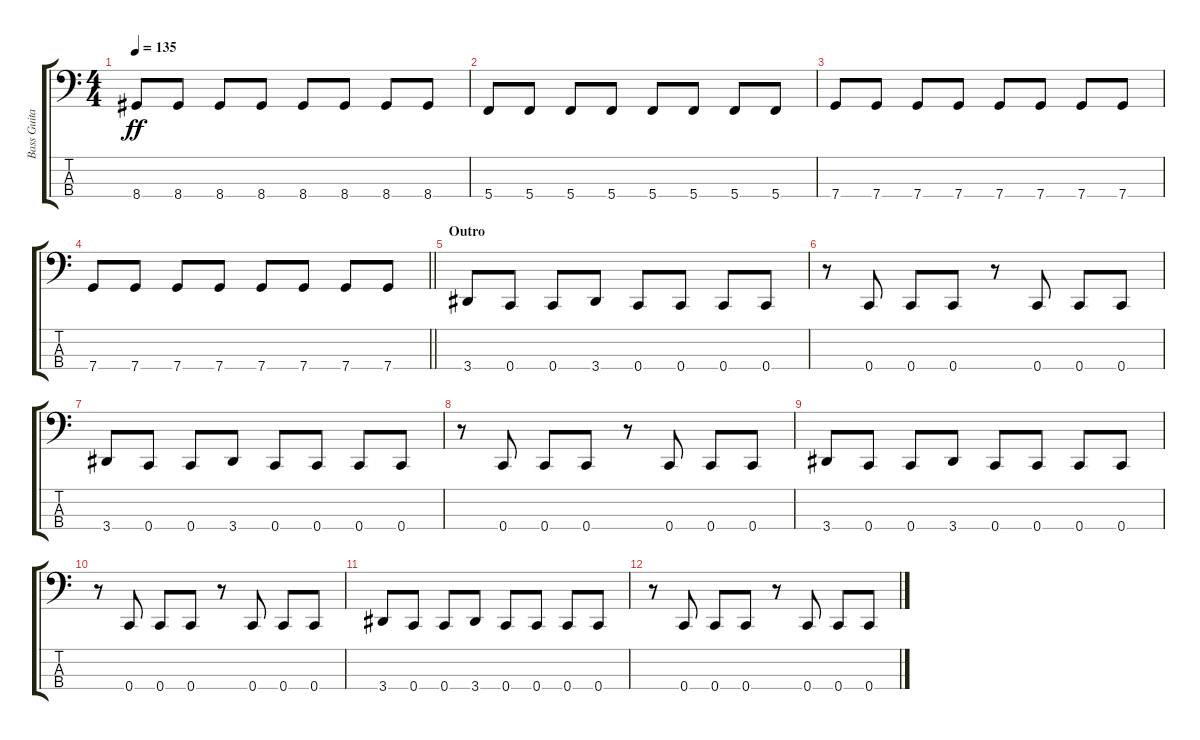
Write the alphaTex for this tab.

\track ("Bass Guitar" "Bass Guita") {instrument electricbasspick}
\staff {score tabs}
\tuning (F2 C2 G1 C1) {hide}
\ts (4 4)
\tempo 135
\clef f4
\ks c
8.4.8{dy ff} 8.4.8 8.4.8 8.4.8 8.4.8 8.4.8 8.4.8 8.4.8 |
5.4.8 5.4.8 5.4.8 5.4.8 5.4.8 5.4.8 5.4.8 5.4.8 |
7.4.8 7.4.8 7.4.8 7.4.8 7.4.8 7.4.8 7.4.8 7.4.8 |
\barLineRight lightlight
7.4.8 7.4.8 7.4.8 7.4.8 7.4.8 7.4.8 7.4.8 7.4.8 |
\section ("" "Outro")
3.4.8 0.4.8 0.4.8 3.4.8 0.4.8 0.4.8 0.4.8 0.4.8 |
r.8 0.4.8 0.4.8 0.4.8 r.8 0.4.8 0.4.8 0.4.8 |
3.4.8 0.4.8 0.4.8 3.4.8 0.4.8 0.4.8 0.4.8 0.4.8 |
r.8 0.4.8 0.4.8 0.4.8 r.8 0.4.8 0.4.8 0.4.8 |
3.4.8 0.4.8 0.4.8 3.4.8 0.4.8 0.4.8 0.4.8 0.4.8 |
r.8 0.4.8 0.4.8 0.4.8 r.8 0.4.8 0.4.8 0.4.8 |
3.4.8 0.4.8 0.4.8 3.4.8 0.4.8 0.4.8 0.4.8 0.4.8 |
r.8 0.4.8 0.4.8 0.4.8 r.8 0.4.8 0.4.8 0.4.8
